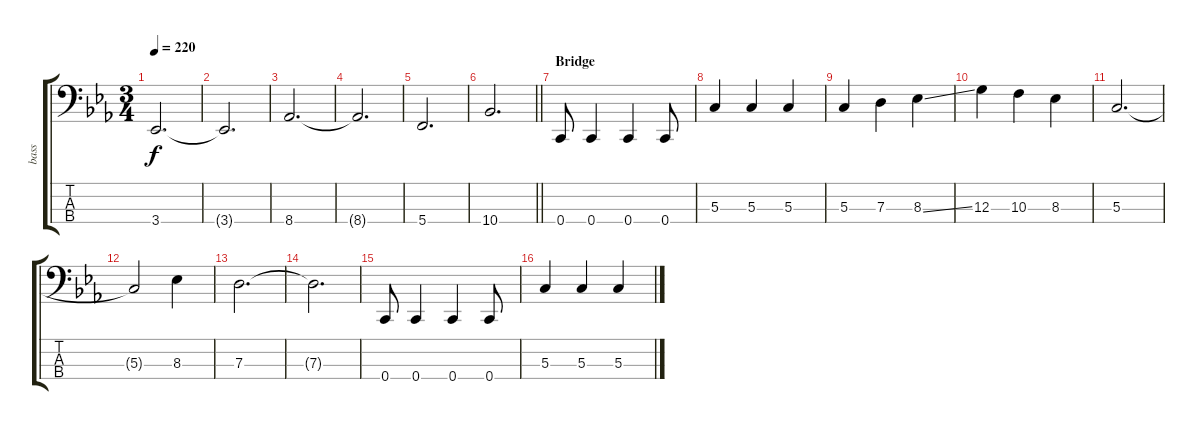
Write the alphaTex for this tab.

\track ("bass" "bass") {instrument synthbass2}
\staff {score tabs}
\tuning (F2 C2 G1 C1) {hide}
\ts (3 4)
\tempo 220
\clef f4
\ks cminor
3.4.2{d dy f} |
3.4{t}.2{d} |
8.4.2{d} |
8.4{t}.2{d} |
5.4.2{d} |
\barLineRight lightlight
10.4.2{d} |
\section ("" "Bridge")
0.4.8 0.4.4 0.4.4 0.4.8 |
5.3.4 5.3.4 5.3.4 |
5.3.4 7.3.4 8.3{ss}.4 |
12.3.4 10.3.4 8.3.4 |
5.3.2{d} |
5.3{t}.2 8.3.4 |
7.3.2{d} |
7.3{t}.2{d} |
0.4.8 0.4.4 0.4.4 0.4.8 |
5.3.4 5.3.4 5.3.4
